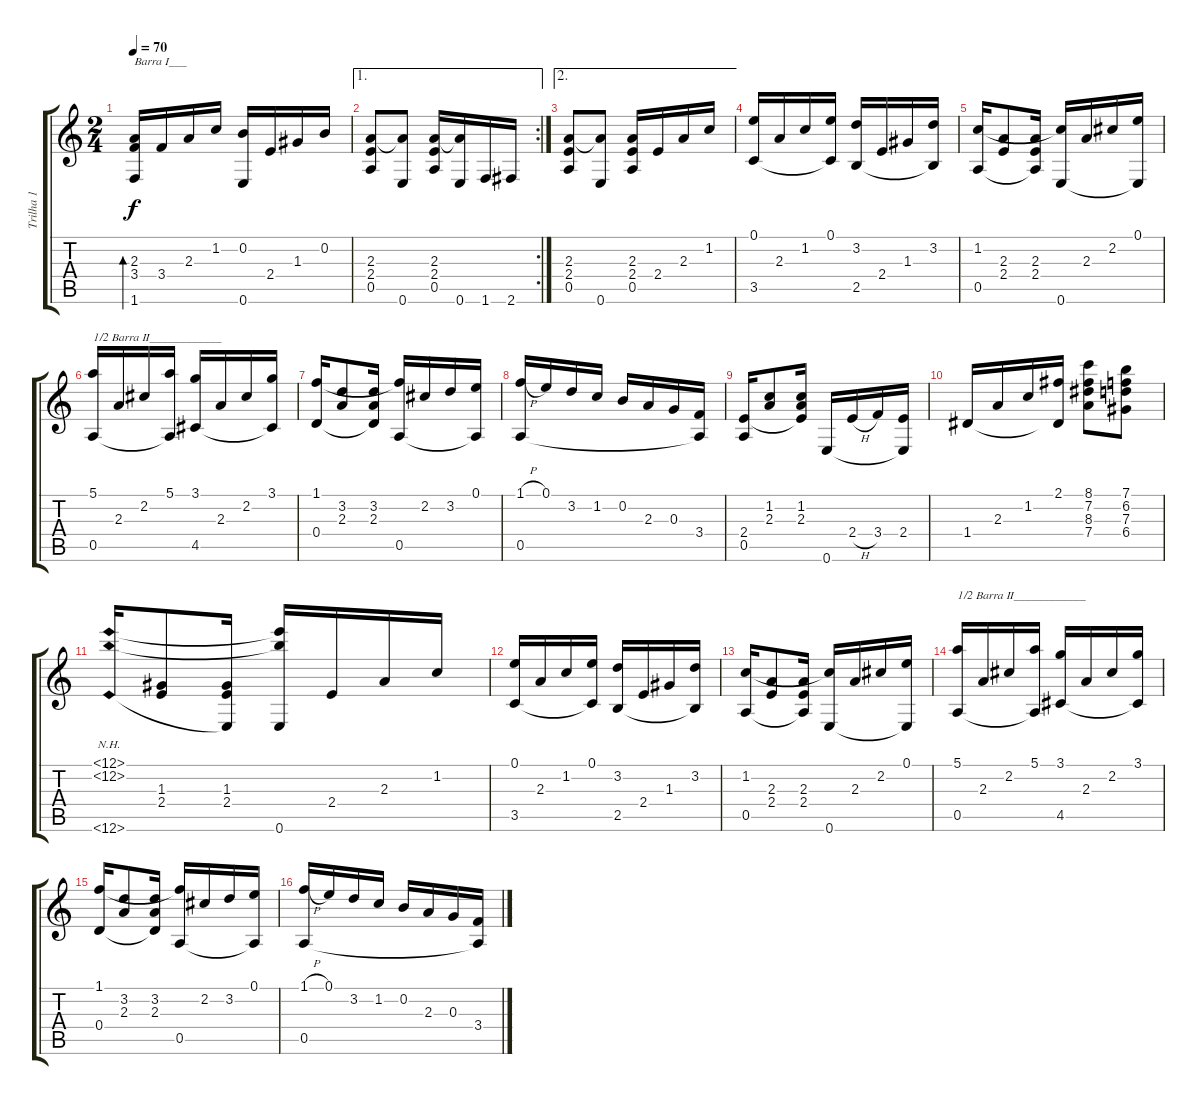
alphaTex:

\track ("Trilha 1" "Trilha 1") {instrument acousticguitarnylon}
\staff {score tabs}
\tuning (E4 B3 G3 D3 A2 E2) {hide}
\ts (2 4)
\tempo 70
\clef g2
\ks c
(2.3 3.4 1.6).16{bd 60 txt "Barra I___" dy f} 3.4.16 2.3.16 1.2.16 (0.2 0.6).16 2.4.16 1.3.16 0.2.16 |
\ae 1
\rc 2
(2.3 2.4 0.5).8 (2.3{t} 0.6).8 (2.3 2.4 0.5).16 (2.3{t} 0.6).16 1.6.16 2.6.16 |
\ae 2
(2.3 2.4 0.5).8 (2.3{t} 0.6).8 (2.3 2.4 0.5).16 2.4.16 2.3.16 1.2.16 |
(0.1 3.5).16 2.3.16 1.2.16 (0.1 3.5{t}).16 (3.2 2.5).16 2.4.16 1.3.16 (3.2 2.5{t}).16 |
(1.2 0.5).16 (2.3 2.4).8 (2.3 2.4 0.5{t}).16 (1.2{t} 0.6).16 2.3.16 2.2.16 (0.1 0.6{t}).16 |
(5.1 0.5).16{txt "1/2 Barra II____________"} 2.3.16 2.2.16 (5.1 0.5{t}).16 (3.1 4.5).16 2.3.16 2.2.16 (3.1 4.5{t}).16 |
(1.1 0.4).16 (3.2 2.3).8 (3.2 2.3 0.4{t}).16 (1.1{t} 0.5).16 2.2.16 3.2.16 (0.1 0.5{t}).16 |
(1.1{h} 0.5).16 0.1.16 3.2.16 1.2.16 0.2.16 2.3.16 0.3.16 (3.4 0.5{t}).16 |
(2.4 0.5).16 (1.2 2.3).8 (1.2 2.3 2.4{t}).16 0.6.16 2.4{h}.16 3.4.16 (2.4 0.6{t}).16 |
1.4.16 2.3.16 1.2.16 (2.1 1.4{t}).16 (8.1 7.2 8.3 7.4).8 (7.1 6.2 7.3 6.4).8 |
(12.1{nh} 12.2{nh} 0.6{nh}).16 (1.3 2.4).8 (1.3 2.4 0.6{t}).16 (12.1{t} 12.2{t} 0.6).16 2.4.16 2.3.16 1.2.16 |
(0.1 3.5).16 2.3.16 1.2.16 (0.1 3.5{t}).16 (3.2 2.5).16 2.4.16 1.3.16 (3.2 2.5{t}).16 |
(1.2 0.5).16 (2.3 2.4).8 (2.3 2.4 0.5{t}).16 (1.2{t} 0.6).16 2.3.16 2.2.16 (0.1 0.6{t}).16 |
(5.1 0.5).16{txt "1/2 Barra II____________"} 2.3.16 2.2.16 (5.1 0.5{t}).16 (3.1 4.5).16 2.3.16 2.2.16 (3.1 4.5{t}).16 |
(1.1 0.4).16 (3.2 2.3).8 (3.2 2.3 0.4{t}).16 (1.1{t} 0.5).16 2.2.16 3.2.16 (0.1 0.5{t}).16 |
(1.1{h} 0.5).16 0.1.16 3.2.16 1.2.16 0.2.16 2.3.16 0.3.16 (3.4 0.5{t}).16
